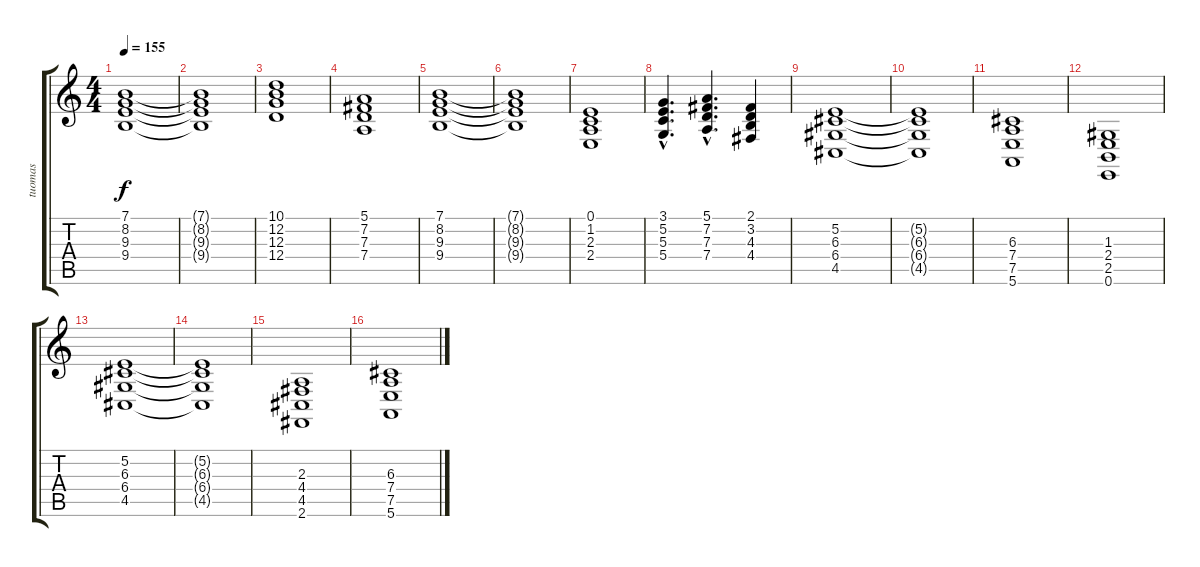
\track ("tuomas" "tuomas") {instrument stringensemble1}
\staff {score tabs}
\tuning (E4 B3 G3 D3 A2 E2) {hide}
\ts (4 4)
\tempo 155
\clef g2
\ks c
(7.1 8.2 9.3 9.4).1{dy f} |
(7.1{t} 8.2{t} 9.3{t} 9.4{t}).1 |
(10.1 12.2 12.3 12.4).1 |
(5.1 7.2 7.3 7.4).1 |
(7.1 8.2 9.3 9.4).1 |
(7.1{t} 8.2{t} 9.3{t} 9.4{t}).1 |
(0.1 1.2 2.3 2.4).1 |
(3.1{hac} 5.2{hac} 5.3{hac} 5.4{hac}).4{d} (5.1{hac} 7.2{hac} 7.3{hac} 7.4{hac}).4{d} (2.1 3.2 4.3 4.4).4 |
(5.2 6.3 6.4 4.5).1 |
(5.2{t} 6.3{t} 6.4{t} 4.5{t}).1 |
(6.3 7.4 7.5 5.6).1 |
(1.3 2.4 2.5 0.6).1 |
(5.2 6.3 6.4 4.5).1 |
(5.2{t} 6.3{t} 6.4{t} 4.5{t}).1 |
(2.3 4.4 4.5 2.6).1 |
(6.3 7.4 7.5 5.6).1
